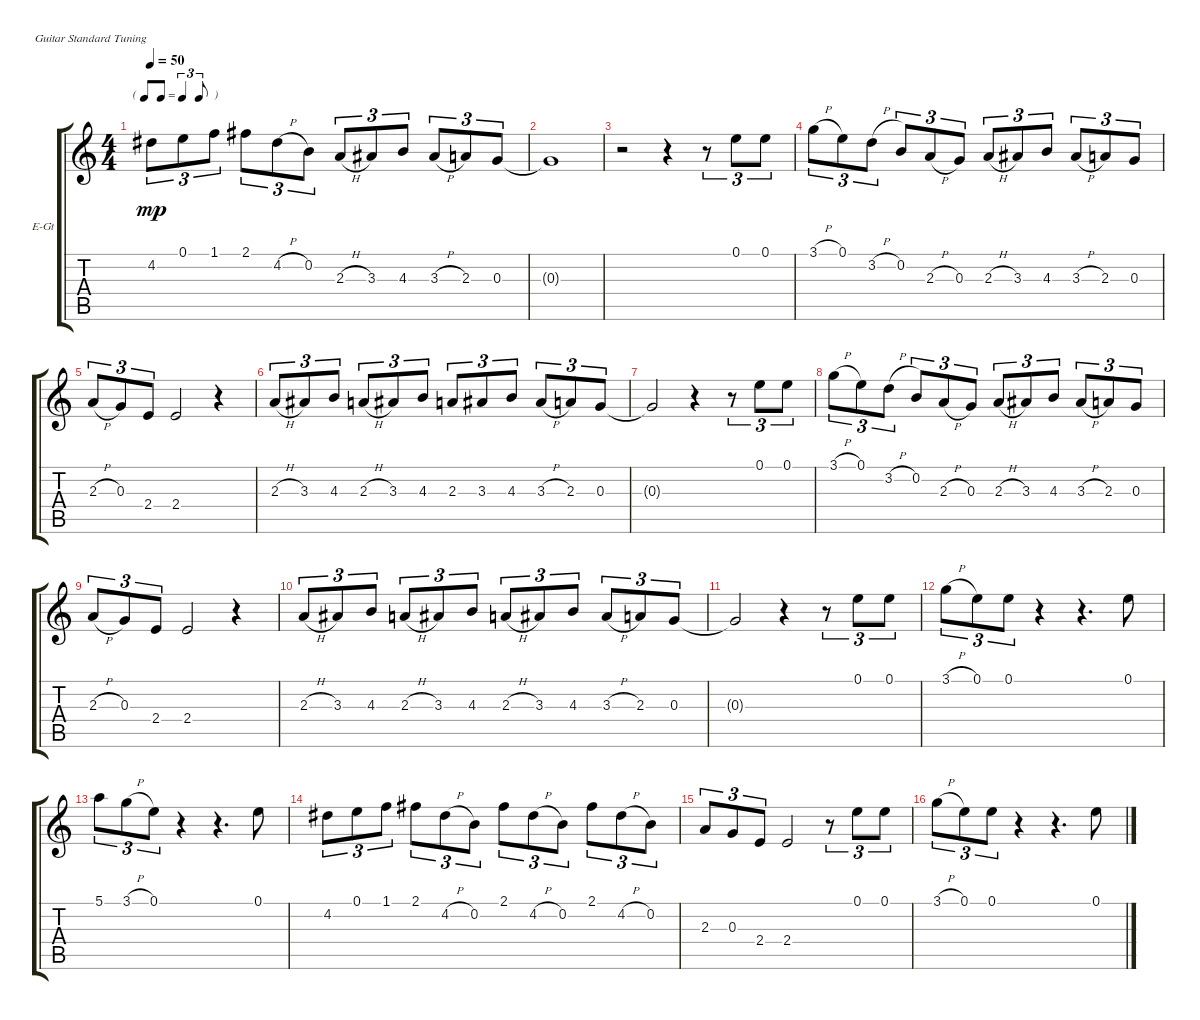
\defaultSystemsLayout 4
\bracketExtendMode groupsimilarinstruments
\firstSystemTrackNameOrientation horizontal
\otherSystemsTrackNameOrientation horizontal
\track ("Electric Guitar" "E-Gt") {instrument overdrivenguitar}
\staff {score tabs}
\tuning (E4 B3 G3 D3 A2 E2)
\ts (4 4)
\tf triplet8th
\tempo 50
\clef g2
\scale
0.333333
\ks c
4.2.8{tu (3 2) dy mp} 0.1.8{tu (3 2)} 1.1.8{tu (3 2)} 2.1.8{tu (3 2)} 4.2{h}.8{tu (3 2)} 0.2.8{tu (3 2)} 2.3{h}.8{tu (3 2)} 3.3.8{tu (3 2)} 4.3.8{tu (3 2)} 3.3{h}.8{tu (3 2)} 2.3.8{tu (3 2)} 0.3.8{tu (3 2)} |
\scale
0.333333 0.3{t}.1 |
r.2 r.4 r.8{tu (3 2)} 0.1.8{tu (3 2)} 0.1.8{tu (3 2)} |
3.1{h}.8{tu (3 2)} 0.1.8{tu (3 2)} 3.2{h}.8{tu (3 2)} 0.2.8{tu (3 2)} 2.3{h}.8{tu (3 2)} 0.3.8{tu (3 2)} 2.3{h}.8{tu (3 2)} 3.3.8{tu (3 2)} 4.3.8{tu (3 2)} 3.3{h}.8{tu (3 2)} 2.3.8{tu (3 2)} 0.3.8{tu (3 2)} |
2.3{h}.8{tu (3 2)} 0.3.8{tu (3 2)} 2.4.8{tu (3 2)} 2.4.2 r.4 |
2.3{h}.8{tu (3 2)} 3.3.8{tu (3 2)} 4.3.8{tu (3 2)} 2.3{h}.8{tu (3 2)} 3.3.8{tu (3 2)} 4.3.8{tu (3 2)} 2.3.8{tu (3 2)} 3.3.8{tu (3 2)} 4.3.8{tu (3 2)} 3.3{h}.8{tu (3 2)} 2.3.8{tu (3 2)} 0.3.8{tu (3 2)} |
0.3{t}.2 r.4 r.8{tu (3 2)} 0.1.8{tu (3 2)} 0.1.8{tu (3 2)} |
3.1{h}.8{tu (3 2)} 0.1.8{tu (3 2)} 3.2{h}.8{tu (3 2)} 0.2.8{tu (3 2)} 2.3{h}.8{tu (3 2)} 0.3.8{tu (3 2)} 2.3{h}.8{tu (3 2)} 3.3.8{tu (3 2)} 4.3.8{tu (3 2)} 3.3{h}.8{tu (3 2)} 2.3.8{tu (3 2)} 0.3.8{tu (3 2)} |
2.3{h}.8{tu (3 2)} 0.3.8{tu (3 2)} 2.4.8{tu (3 2)} 2.4.2 r.4 |
2.3{h}.8{tu (3 2)} 3.3.8{tu (3 2)} 4.3.8{tu (3 2)} 2.3{h}.8{tu (3 2)} 3.3.8{tu (3 2)} 4.3.8{tu (3 2)} 2.3{h}.8{tu (3 2)} 3.3.8{tu (3 2)} 4.3.8{tu (3 2)} 3.3{h}.8{tu (3 2)} 2.3.8{tu (3 2)} 0.3.8{tu (3 2)} |
0.3{t}.2 r.4 r.8{tu (3 2)} 0.1.8{tu (3 2)} 0.1.8{tu (3 2)} |
3.1{h}.8{tu (3 2)} 0.1.8{tu (3 2)} 0.1.8{tu (3 2)} r.4 r.4{d} 0.1.8 |
5.1.8{tu (3 2)} 3.1{h}.8{tu (3 2)} 0.1.8{tu (3 2)} r.4 r.4{d} 0.1.8 |
4.2.8{tu (3 2)} 0.1.8{tu (3 2)} 1.1.8{tu (3 2)} 2.1.8{tu (3 2)} 4.2{h}.8{tu (3 2)} 0.2.8{tu (3 2)} 2.1.8{tu (3 2)} 4.2{h}.8{tu (3 2)} 0.2.8{tu (3 2)} 2.1.8{tu (3 2)} 4.2{h}.8{tu (3 2)} 0.2.8{tu (3 2)} |
2.3.8{tu (3 2)} 0.3.8{tu (3 2)} 2.4.8{tu (3 2)} 2.4.2 r.8{tu (3 2)} 0.1.8{tu (3 2)} 0.1.8{tu (3 2)} |
3.1{h}.8{tu (3 2)} 0.1.8{tu (3 2)} 0.1.8{tu (3 2)} r.4 r.4{d} 0.1.8
